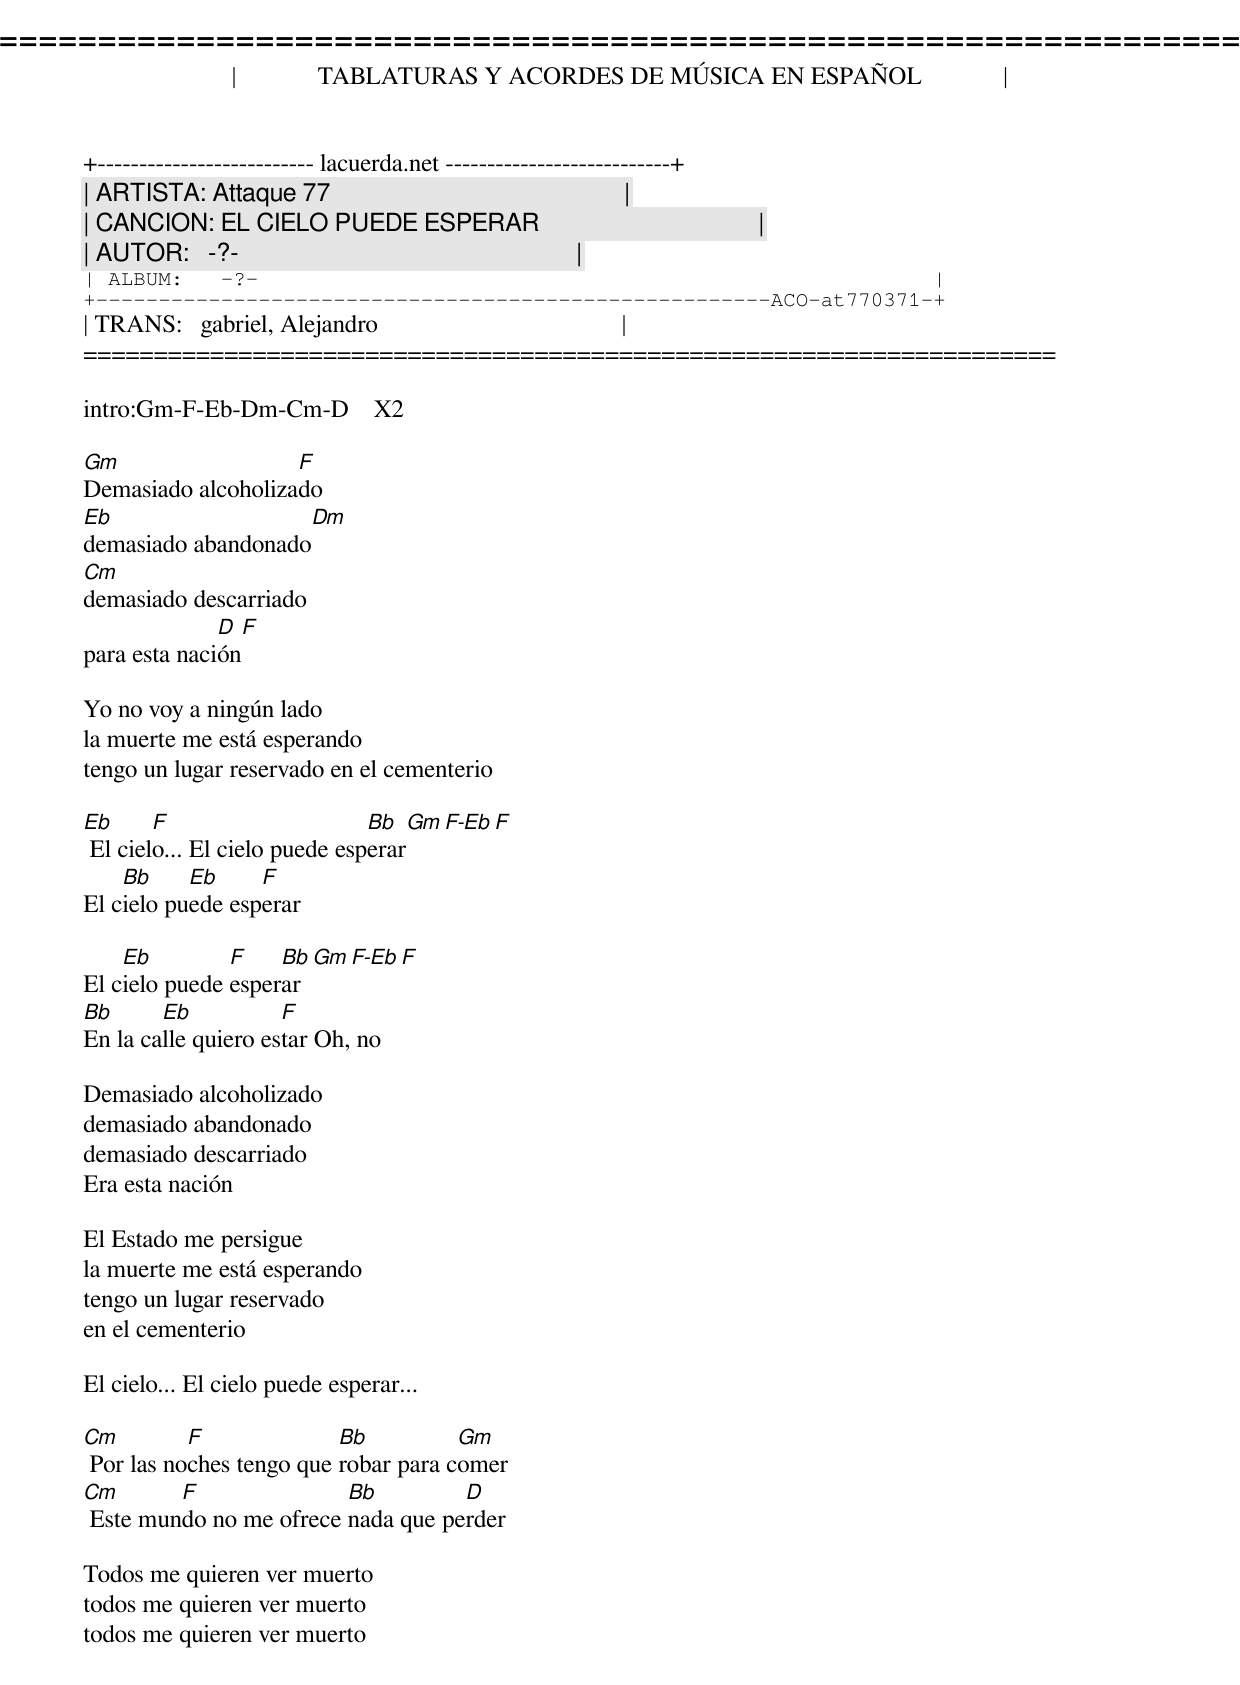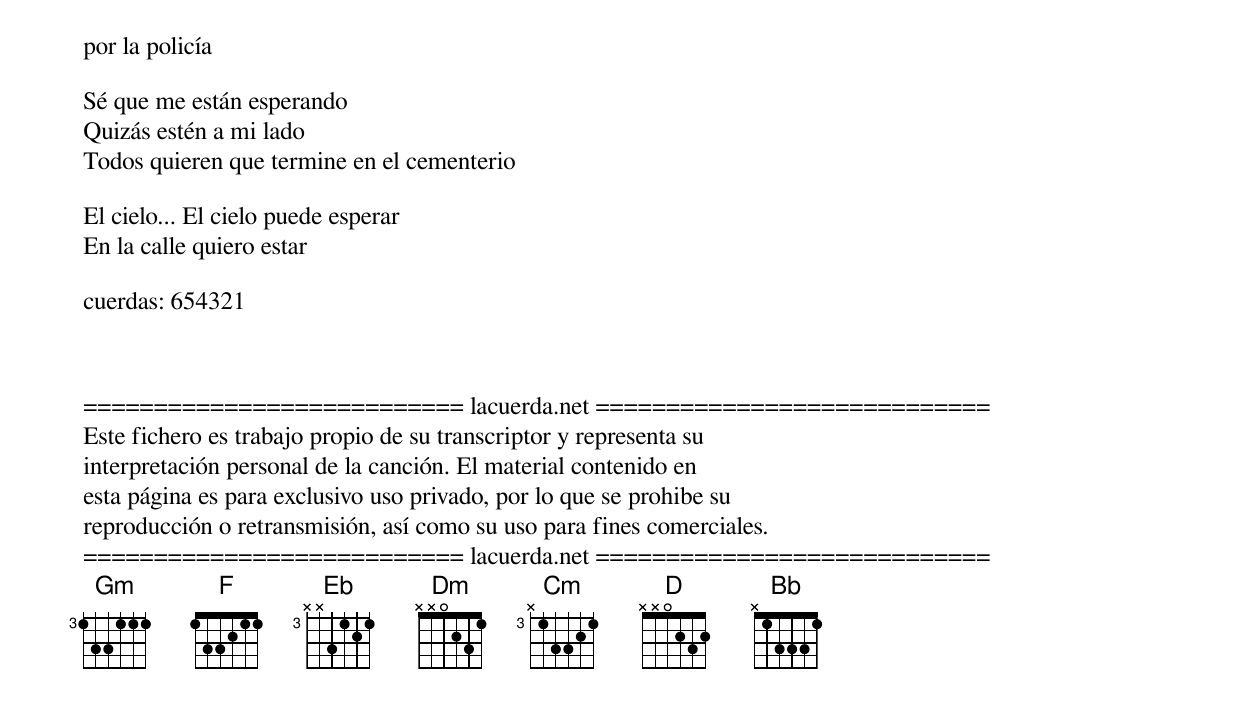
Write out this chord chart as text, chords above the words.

=====================================================================
|             TABLATURAS Y ACORDES DE MÚSICA EN ESPAÑOL             |
+-------------------------- lacuerda.net ---------------------------+
| ARTISTA: Attaque 77                                               |
| CANCION: EL CIELO PUEDE ESPERAR                                   |
| AUTOR:   -?-                                                      |
| ALBUM:   -?-                                                      |
+------------------------------------------------------ACO-at770371-+
| TRANS:   gabriel, Alejandro                                       |
=====================================================================

intro:Gm-F-Eb-Dm-Cm-D    X2

Gm                  F
Demasiado alcoholizado
Eb                  Dm
demasiado abandonado
Cm
demasiado descarriado
              D   F
para esta nación

Yo no voy a ningún lado
la muerte me está esperando
tengo un lugar reservado en el cementerio

Eb      F                      Bb  Gm  F-Eb  F
 El cielo... El cielo puede esperar
    Bb     Eb     F
El cielo puede esperar

    Eb         F    Bb  Gm  F-Eb  F
El cielo puede esperar
Bb      Eb           F
En la calle quiero estar Oh, no

Demasiado alcoholizado
demasiado abandonado
demasiado descarriado
Era esta nación

El Estado me persigue
la muerte me está esperando
tengo un lugar reservado
en el cementerio

El cielo... El cielo puede esperar...

Cm         F              Bb          Gm
 Por las noches tengo que robar para comer
Cm       F               Bb         D
 Este mundo no me ofrece nada que perder

Todos me quieren ver muerto
todos me quieren ver muerto
todos me quieren ver muerto
por la policía

Sé que me están esperando
Quizás estén a mi lado
Todos quieren que termine en el cementerio

El cielo... El cielo puede esperar
En la calle quiero estar

cuerdas: 654321

Eb:      x68886


=========================== lacuerda.net ============================
Este fichero es trabajo propio de su transcriptor y representa su
interpretación personal de la canción. El material contenido en
esta página es para exclusivo uso privado, por lo que se prohibe su
reproducción o retransmisión, así como su uso para fines comerciales.
=========================== lacuerda.net ============================
